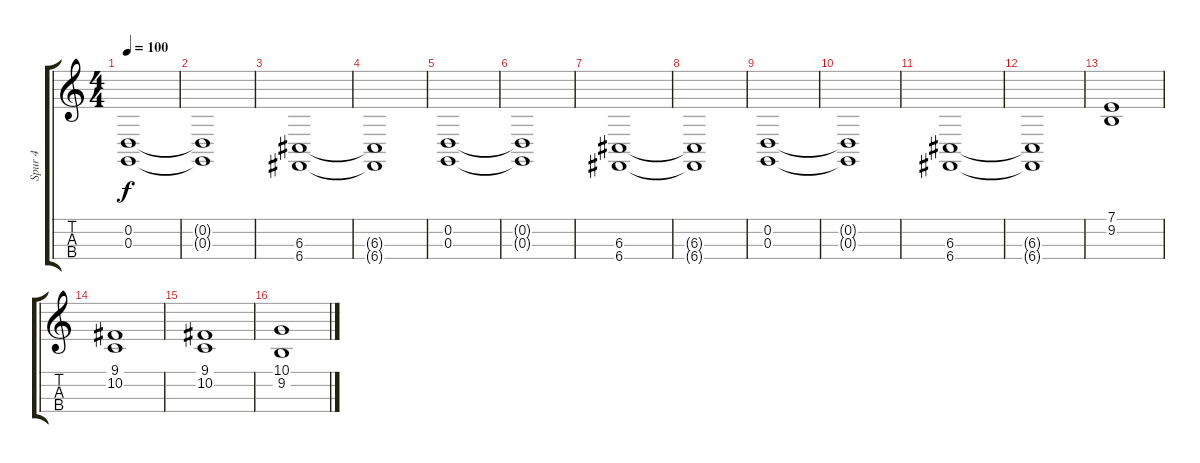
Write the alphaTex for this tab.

\track ("Spur 4" "Spur 4") {instrument stringensemble1}
\staff {score tabs}
\tuning (A3 D3 G2 C2) {hide}
\ts (4 4)
\tempo 100
\clef g2
\ks c
(0.2 0.3).1{dy f} |
(0.2{t} 0.3{t}).1 |
(6.3 6.4).1 |
(6.3{t} 6.4{t}).1 |
(0.2 0.3).1 |
(0.2{t} 0.3{t}).1 |
(6.3 6.4).1 |
(6.3{t} 6.4{t}).1 |
(0.2 0.3).1 |
(0.2{t} 0.3{t}).1 |
(6.3 6.4).1 |
(6.3{t} 6.4{t}).1 |
(7.1 9.2).1 |
(9.1 10.2).1 |
(9.1 10.2).1 |
(10.1 9.2).1
